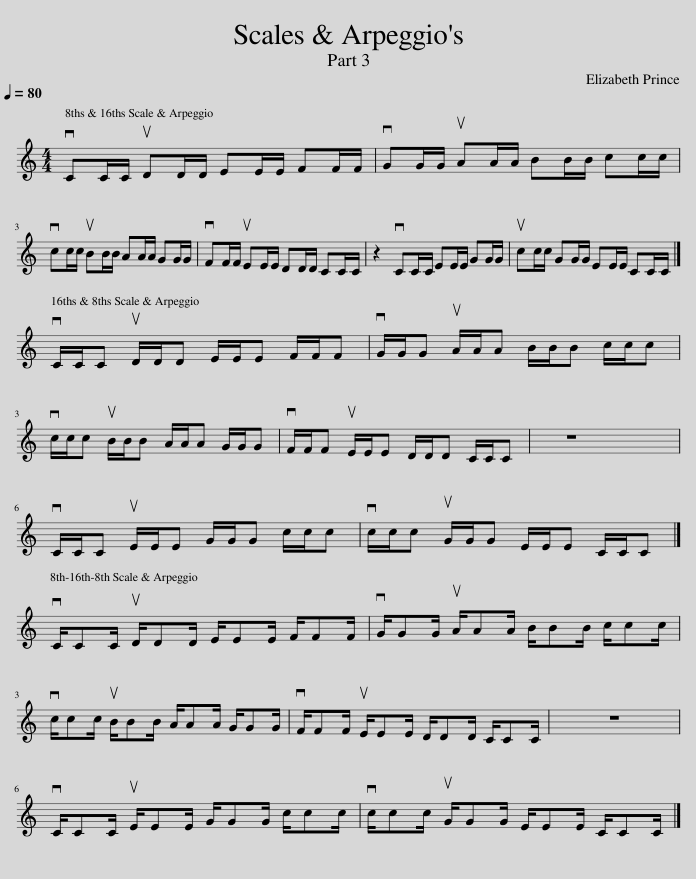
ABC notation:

X:1
L:1/8
Q:1/4=80
M:4/4
I:linebreak $
K:C
V:1 treble
V:1
 vCC/C/ uDD/D/ EE/E/ FF/F/ | vGG/G/ uAA/A/ BB/B/ cc/c/ |$ vcc/c/ uBB/B/ AA/A/ GG/G/ | vFF/F/ uEE/E/ DD/D/ CC/C/ | z2 vCC/C/ EE/E/ GG/G/ | %5
 ucc/c/ GG/G/ EE/E/ CC/C/ |]$ vC/C/C uD/D/D E/E/E F/F/F | vG/G/G uA/A/A B/B/B c/c/c |$ vc/c/c uB/B/B A/A/A G/G/G | vF/F/F uE/E/E D/D/D C/C/C | %10
 z8 |$ vC/C/C uE/E/E G/G/G c/c/c | vc/c/c uG/G/G E/E/E C/C/C |]$ vC/CC/ uD/DD/ E/EE/ F/FF/ | vG/GG/ uA/AA/ B/BB/ c/cc/ |$ %15
 vc/cc/ uB/BB/ A/AA/ G/GG/ | vF/FF/ uE/EE/ D/DD/ C/CC/ | z8 |$ vC/CC/ uE/EE/ G/GG/ c/cc/ | vc/cc/ uG/GG/ E/EE/ C/CC/ |] %20
